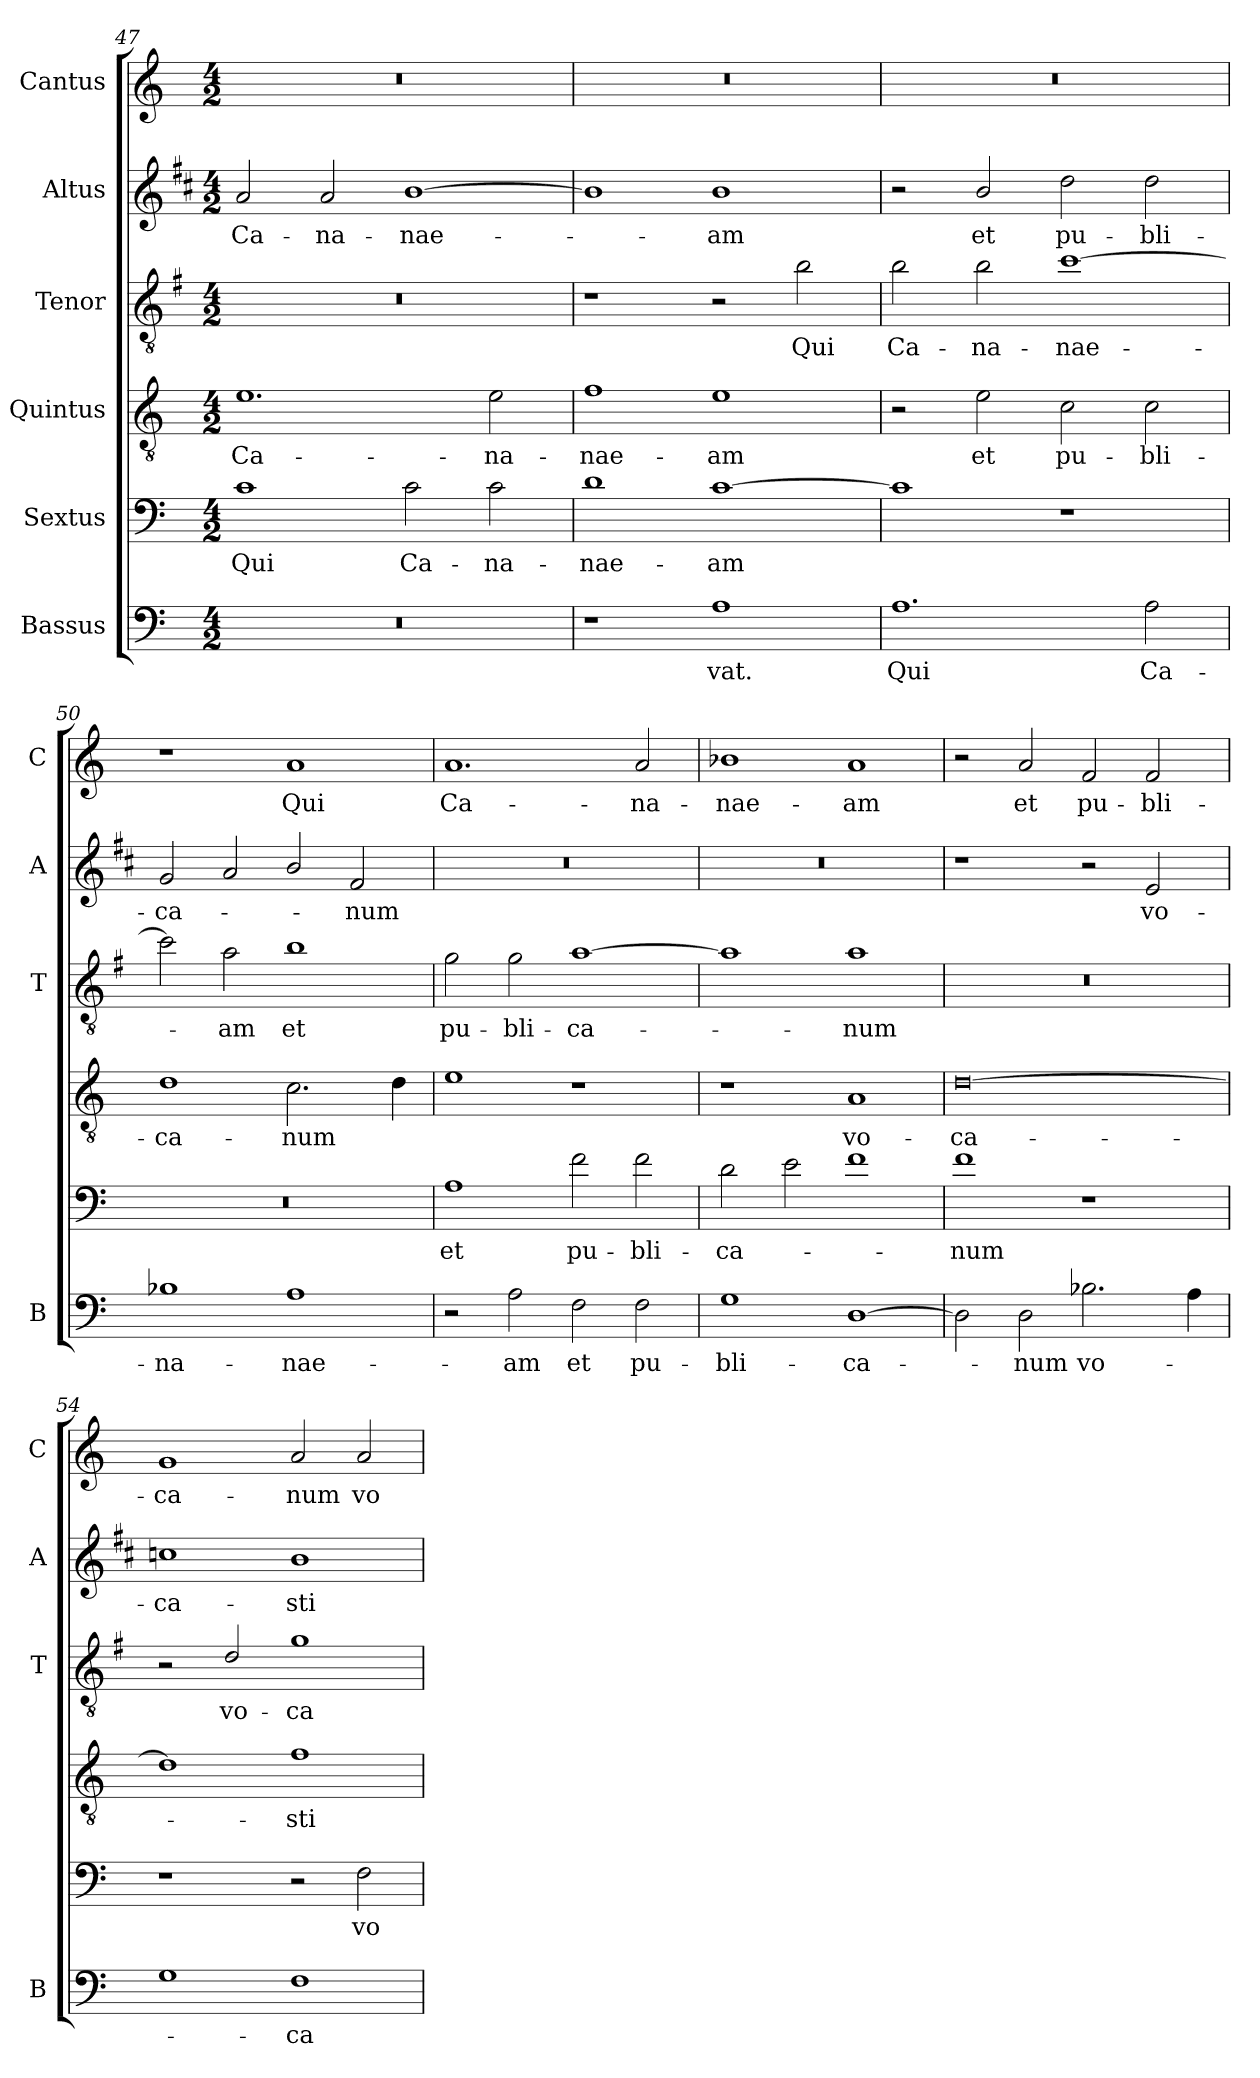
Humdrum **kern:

**kern	**text	**kern	**text	**kern	**text	**kern	**text	**kern	**text	**kern	**text
*part6	*part6	*part5	*part5	*part4	*part4	*part3	*part3	*part2	*part2	*part1	*part1
*staff6	*staff6	*staff5	*staff5	*staff4	*staff4	*staff3	*staff3	*staff2	*staff2	*staff1	*staff1
*I"Bassus	*	*I"Sextus	*	*I"Quintus	*	*I"Tenor	*	*I"Altus	*	*I"Cantus	*
*I'B	*	*	*	*	*	*I'T	*	*I'A	*	*I'C	*
*clefF4	*	*clefF4	*	*clefGv2	*	*clefGv2	*	*clefG2	*	*clefG2	*
*	*	*	*	*	*	*ITrd4c7	*	*ITrd1c2	*	*	*
*k[]	*	*k[]	*	*k[]	*	*k[]	*	*k[]	*	*k[]	*
*C:	*	*C:	*	*C:	*	*C:	*	*C:	*	*C:	*
*M4/2	*	*M4/2	*	*M4/2	*	*M4/2	*	*M4/2	*	*M4/2	*
=47	=47	=47	=47	=47	=47	=47	=47	=47	=47	=47	=47
!	!	!	!LO:LY:b	!	!LO:LY:b	!	!	!	!LO:LY:b	!	!
0r	.	1c	Qui	1.e	Ca-	0r	.	2g/	Ca-	0r	.
!	!	!	!	!	!	!	!	!	!LO:LY:b	!	!
.	.	.	.	.	.	.	.	2g/	-na-	.	.
!	!	!	!LO:LY:b	!	!	!	!	!	!LO:LY:b	!	!
.	.	2c\	Ca-	.	.	.	.	[1a	-nae-	.	.
!	!	!	!LO:LY:b	!	!LO:LY:b	!	!	!	!	!	!
.	.	2c\	-na-	2e\	-na-	.	.	.	.	.	.
!!LO:PB:g=z
=48	=48	=48	=48	=48	=48	=48	=48	=48	=48	=48	=48
!	!	!	!LO:LY:b	!	!LO:LY:b	!	!	!	!	!	!
1r	.	1d	-nae-	1f	-nae-	1r	.	1a]	.	0r	.
!	!LO:LY:b	!	!LO:LY:b	!	!LO:LY:b	!	!	!	!LO:LY:b	!	!
1A	vat.	[1c	-am	1e	-am	2r	.	1a	-am	.	.
!	!	!	!	!	!	!	!LO:LY:b	!	!	!	!
.	.	.	.	.	.	2e\	Qui	.	.	.	.
=49	=49	=49	=49	=49	=49	=49	=49	=49	=49	=49	=49
!	!LO:LY:b	!	!	!	!	!	!LO:LY:b	!	!	!	!
1.A	Qui	1c]	.	2r	.	2e\	Ca-	2r	.	0r	.
!	!	!	!	!	!LO:LY:b	!	!LO:LY:b	!	!LO:LY:b	!	!
.	.	.	.	2e\	et	2e\	-na-	2a/	et	.	.
!	!	!	!	!	!LO:LY:b	!	!LO:LY:b	!	!LO:LY:b	!	!
.	.	1r	.	2c\	pu-	[1f	-nae-	2cc\	pu-	.	.
!	!LO:LY:b	!	!	!	!LO:LY:b	!	!	!	!LO:LY:b	!	!
2A\	Ca-	.	.	2c\	-bli-	.	.	2cc\	-bli-	.	.
=50	=50	=50	=50	=50	=50	=50	=50	=50	=50	=50	=50
!	!LO:LY:b	!	!	!	!LO:LY:b	!	!	!	!LO:LY:b	!	!
1B-X	-na-	0r	.	1d	-ca-	2f\]	.	2f/	-ca-	1r	.
!	!	!	!	!	!	!	!LO:LY:b	!	!	!	!
.	.	.	.	.	.	2d\	-am	2g/	.	.	.
!	!LO:LY:b	!	!	!	!LO:LY:b	!	!LO:LY:b	!	!	!	!LO:LY:b
1A	-nae-	.	.	2.c\	-num	1e	et	2a/	.	1a	Qui
!	!	!	!	!	!	!	!	!	!LO:LY:b	!	!
.	.	.	.	.	.	.	.	2e/	-num	.	.
.	.	.	.	4d\	.	.	.	.	.	.	.
=51	=51	=51	=51	=51	=51	=51	=51	=51	=51	=51	=51
!	!	!	!LO:LY:b	!	!	!	!LO:LY:b	!	!	!	!LO:LY:b
2r	.	1A	et	1e	.	2c\	pu-	0r	.	1.a	Ca-
!	!LO:LY:b	!	!	!	!	!	!LO:LY:b	!	!	!	!
2A\	-am	.	.	.	.	2c\	-bli-	.	.	.	.
!	!LO:LY:b	!	!LO:LY:b	!	!	!	!LO:LY:b	!	!	!	!
2F\	et	2f\	pu-	1r	.	[1d	-ca-	.	.	.	.
!	!LO:LY:b	!	!LO:LY:b	!	!	!	!	!	!	!	!LO:LY:b
2F\	pu-	2f\	-bli-	.	.	.	.	.	.	2a/	-na-
=52	=52	=52	=52	=52	=52	=52	=52	=52	=52	=52	=52
!	!LO:LY:b	!	!LO:LY:b	!	!	!	!	!	!	!	!LO:LY:b
1G	-bli-	2d\	-ca-	1r	.	1d]	.	0r	.	1b-X	-nae-
.	.	2e\	.	.	.	.	.	.	.	.	.
!	!LO:LY:b	!	!	!	!LO:LY:b	!	!LO:LY:b	!	!	!	!LO:LY:b
[1D	-ca-	1f	.	1A	vo-	1d	-num	.	.	1a	-am
=53	=53	=53	=53	=53	=53	=53	=53	=53	=53	=53	=53
!	!	!	!LO:LY:b	!	!LO:LY:b	!	!	!	!	!	!
2D\]	.	1f	-num	[0d	-ca-	0r	.	1r	.	2r	.
!	!LO:LY:b	!	!	!	!	!	!	!	!	!	!LO:LY:b
2D\	-num	.	.	.	.	.	.	.	.	2a/	et
!	!LO:LY:b	!	!	!	!	!	!	!	!	!	!LO:LY:b
2.B-X\	vo-	1r	.	.	.	.	.	2r	.	2f/	pu-
!	!	!	!	!	!	!	!	!	!LO:LY:b	!	!LO:LY:b
.	.	.	.	.	.	.	.	2d/	vo-	2f/	-bli-
4A\	.	.	.	.	.	.	.	.	.	.	.
!!LO:LB:g=z
=54	=54	=54	=54	=54	=54	=54	=54	=54	=54	=54	=54
!	!	!	!	!	!	!	!	!	!LO:LY:b	!	!LO:LY:b
1G	.	1r	.	1d]	.	2r	.	1b-X	-ca-	1g	-ca-
!	!	!	!	!	!	!	!LO:LY:b	!	!	!	!
.	.	.	.	.	.	2G/	vo-	.	.	.	.
!	!LO:LY:b	!	!	!	!LO:LY:b	!	!LO:LY:b	!	!LO:LY:b	!	!LO:LY:b
1F	-ca-	2r	.	1f	-sti	1c	-ca-	1a	-sti	2a/	-num
!	!	!	!LO:LY:b	!	!	!	!	!	!	!	!LO:LY:b
.	.	2F\	vo-	.	.	.	.	.	.	2a/	vo-
=	=	=	=	=	=	=	=	=	=	=	=
*-	*-	*-	*-	*-	*-	*-	*-	*-	*-	*-	*-
